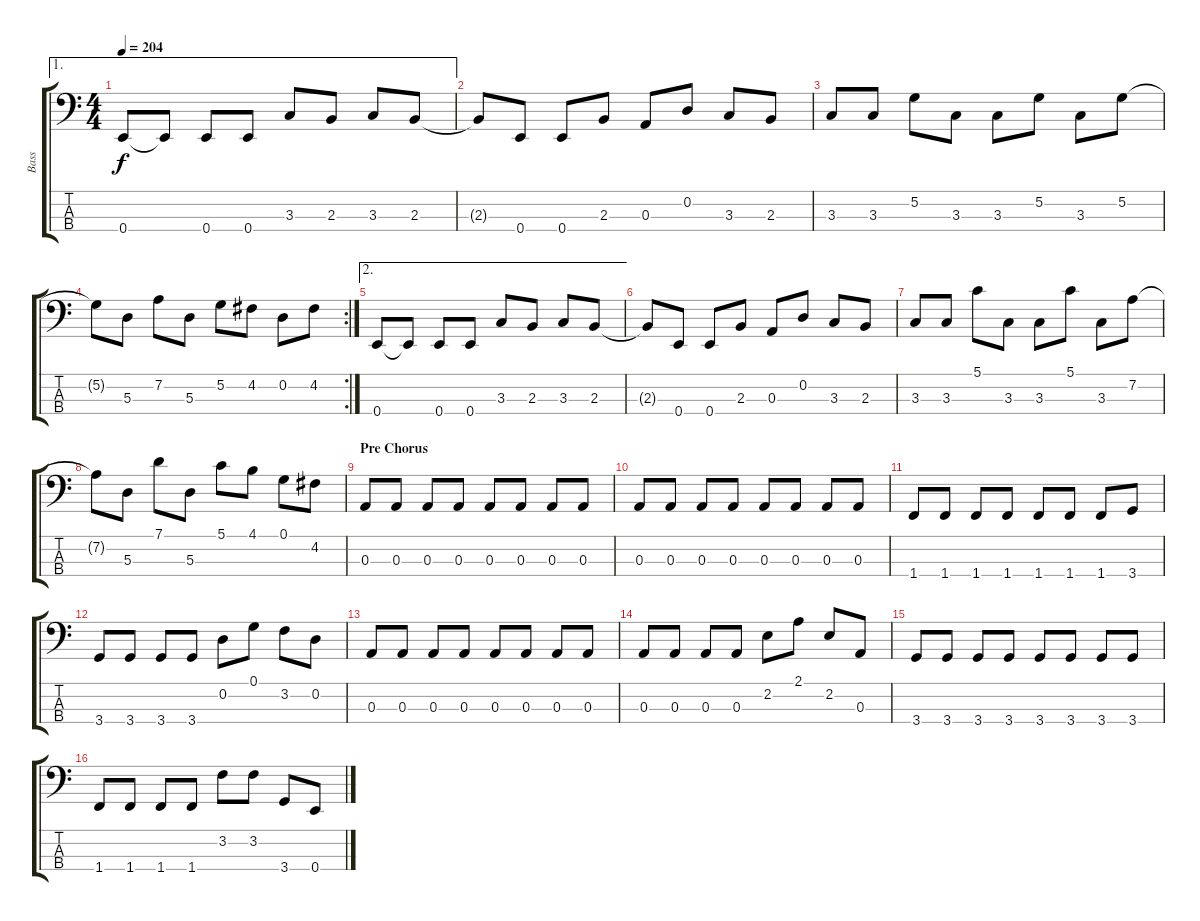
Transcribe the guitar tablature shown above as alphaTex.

\track ("Bass" "Bass") {instrument electricbassfinger}
\staff {score tabs}
\tuning (G2 D2 A1 E1) {hide}
\ae 1
\ts (4 4)
\tempo 204
\clef f4
\ks c
0.4.8{dy f} 0.4{t}.8 0.4.8 0.4.8 3.3.8 2.3.8 3.3.8 2.3.8 |
2.3{t}.8 0.4.8 0.4.8 2.3.8 0.3.8 0.2.8 3.3.8 2.3.8 |
3.3.8 3.3.8 5.2.8 3.3.8 3.3.8 5.2.8 3.3.8 5.2.8 |
\rc 2
5.2{t}.8 5.3.8 7.2.8 5.3.8 5.2.8 4.2.8 0.2.8 4.2.8 |
\ae 2
0.4.8 0.4{t}.8 0.4.8 0.4.8 3.3.8 2.3.8 3.3.8 2.3.8 |
2.3{t}.8 0.4.8 0.4.8 2.3.8 0.3.8 0.2.8 3.3.8 2.3.8 |
3.3.8 3.3.8 5.1.8 3.3.8 3.3.8 5.1.8 3.3.8 7.2.8 |
7.2{t}.8 5.3.8 7.1.8 5.3.8 5.1.8 4.1.8 0.1.8 4.2.8 |
\section ("" "Pre Chorus")
0.3.8 0.3.8 0.3.8 0.3.8 0.3.8 0.3.8 0.3.8 0.3.8 |
0.3.8 0.3.8 0.3.8 0.3.8 0.3.8 0.3.8 0.3.8 0.3.8 |
1.4.8 1.4.8 1.4.8 1.4.8 1.4.8 1.4.8 1.4.8 3.4.8 |
3.4.8 3.4.8 3.4.8 3.4.8 0.2.8 0.1.8 3.2.8 0.2.8 |
0.3.8 0.3.8 0.3.8 0.3.8 0.3.8 0.3.8 0.3.8 0.3.8 |
0.3.8 0.3.8 0.3.8 0.3.8 2.2.8 2.1.8 2.2.8 0.3.8 |
3.4.8 3.4.8 3.4.8 3.4.8 3.4.8 3.4.8 3.4.8 3.4.8 |
1.4.8 1.4.8 1.4.8 1.4.8 3.2.8 3.2.8 3.4.8 0.4.8
